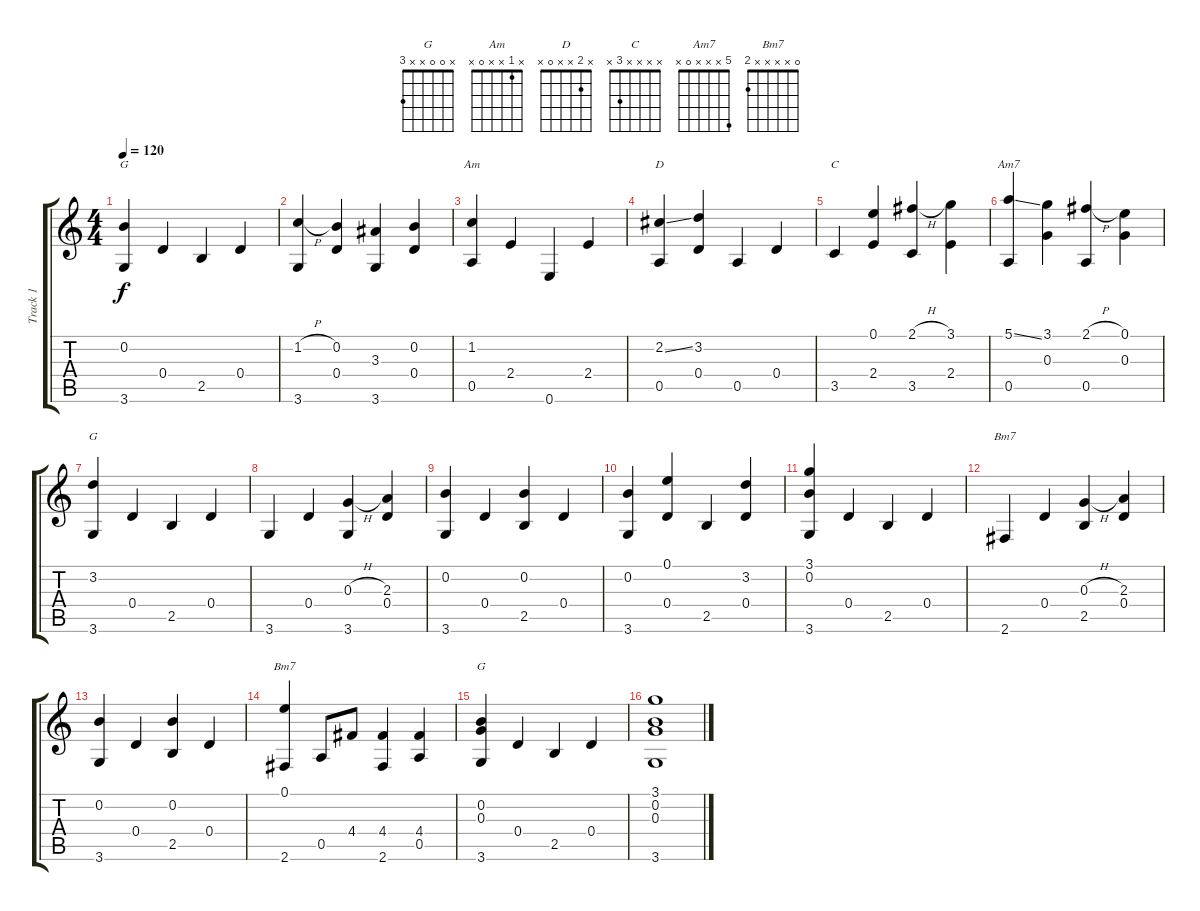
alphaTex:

\track ("Track 1" "Track 1") {instrument acousticguitarsteel}
\staff {score tabs}
\tuning (E4 B3 G3 D3 A2 E2) {hide}
\chord ("G" x 0 x x x 3)
\chord ("Am" x 1 x x 0 x)
\chord ("D" x 2 x x 0 x)
\chord ("C" x x x x 3 x)
\chord ("Am7" 5 x x x 0 x)
\chord ("G" x 3 x x x 3)
\chord ("Bm7" x x x x x 2)
\chord ("Bm7" 0 x x x x 2)
\chord ("G" x 0 0 x x 3)
\ts (4 4)
\tempo 120
\clef g2
\ks c
(0.2 3.6).4{ch "G" dy f} 0.4.4 2.5.4 0.4.4 |
(1.2{h} 3.6).4 (0.2 0.4).4 (3.3 3.6).4 (0.2 0.4).4 |
(1.2 0.5).4{ch "Am"} 2.4.4 0.6.4 2.4.4 |
(2.2{ss} 0.5).4{ch "D"} (3.2 0.4).4 0.5.4 0.4.4 |
3.5.4{ch "C"} (0.1 2.4).4 (2.1{h} 3.5).4 (3.1 2.4).4 |
(5.1{ss} 0.5).4{ch "Am7"} (3.1 0.3).4 (2.1{h} 0.5).4 (0.1 0.3).4 |
(3.2 3.6).4{ch "G"} 0.4.4 2.5.4 0.4.4 |
3.6.4 0.4.4 (0.3{h} 3.6).4 (2.3 0.4).4 |
(0.2 3.6).4 0.4.4 (0.2 2.5).4 0.4.4 |
(0.2 3.6).4 (0.1 0.4).4 2.5.4 (3.2 0.4).4 |
(3.1 0.2 3.6).4 0.4.4 2.5.4 0.4.4 |
2.6.4{ch "Bm7"} 0.4.4 (0.3{h} 2.5).4 (2.3 0.4).4 |
(0.2 3.6).4 0.4.4 (0.2 2.5).4 0.4.4 |
(0.1 2.6).4{ch "Bm7"} 0.5.8 4.4.8 (4.4 2.6).4 (4.4 0.5).4 |
(0.2 0.3 3.6).4{ch "G"} 0.4.4 2.5.4 0.4.4 |
(3.1 0.2 0.3 3.6).1
